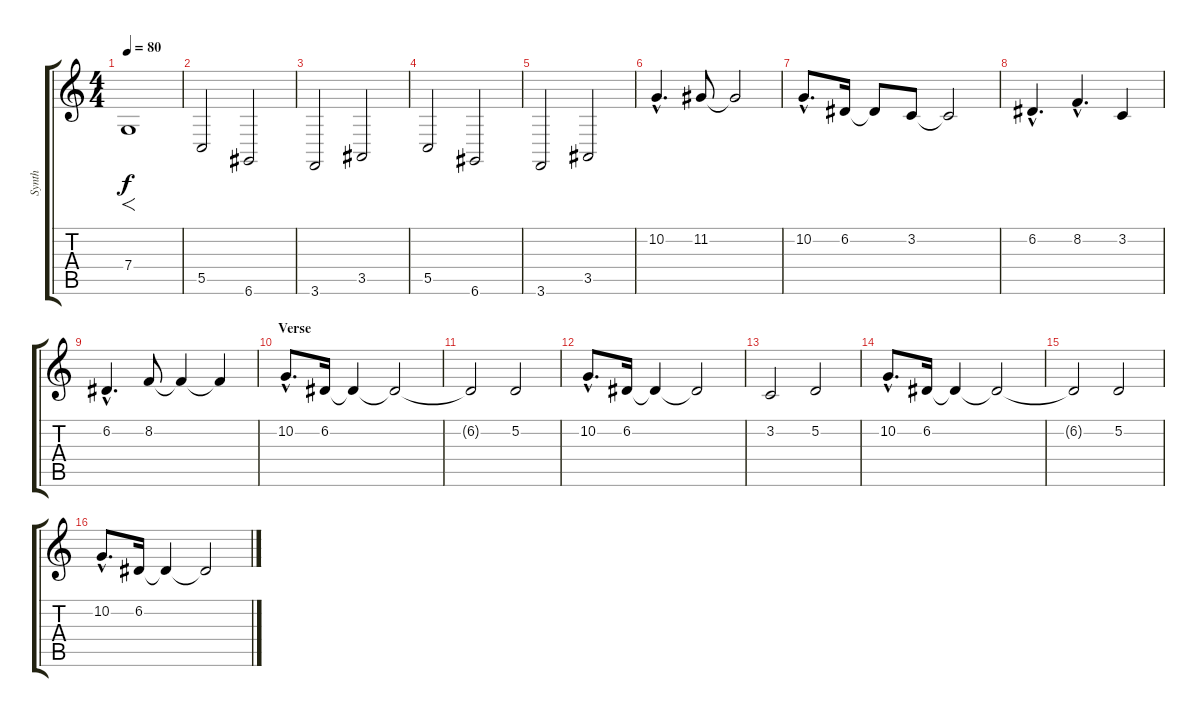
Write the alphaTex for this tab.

\track ("Synth" "Synth") {instrument stringensemble1}
\staff {score tabs}
\tuning (D4 A3 F3 C3 G2 D2) {hide}
\ts (4 4)
\tempo 80
\clef g2
\ks c
7.4.1{f dy f instrument stringensemble1} |
5.5.2 6.6.2 |
3.6.2 3.5.2 |
5.5.2 6.6.2 |
3.6.2 3.5.2 |
10.2{hac}.4{d} 11.2.8 11.2{t}.2 |
10.2{hac}.8{d} 6.2.16 6.2{t}.8 3.2.8 3.2{t}.2 |
6.2{hac}.4{d} 8.2{hac}.4{d} 3.2.4 |
6.2{hac}.4{d} 8.2.8 8.2{t}.4 8.2{t}.4 |
\section ("" "Verse")
10.2{hac}.8{d} 6.2.16 6.2{t}.4 6.2{t}.2 |
6.2{t}.2 5.2.2 |
10.2{hac}.8{d} 6.2.16 6.2{t}.4 6.2{t}.2 |
3.2.2 5.2.2 |
10.2{hac}.8{d} 6.2.16 6.2{t}.4 6.2{t}.2 |
6.2{t}.2 5.2.2 |
10.2{hac}.8{d} 6.2.16 6.2{t}.4 6.2{t}.2
